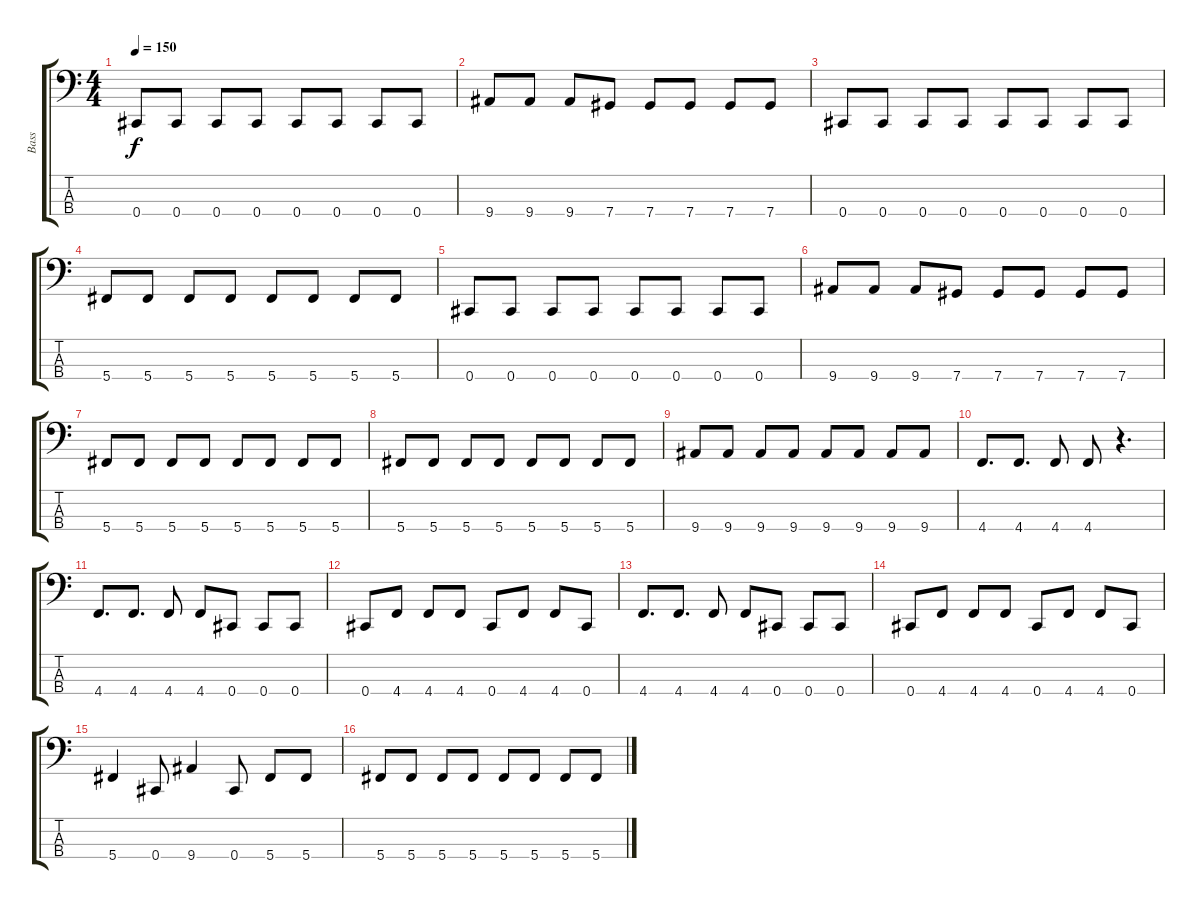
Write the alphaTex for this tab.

\track ("Bass" "Bass") {instrument electricbasspick}
\staff {score tabs}
\tuning (Gb2 Db2 Ab1 Db1) {hide}
\ts (4 4)
\tempo 150
\clef f4
\ks c
0.4.8{dy f} 0.4.8 0.4.8 0.4.8 0.4.8 0.4.8 0.4.8 0.4.8 |
9.4.8 9.4.8 9.4.8 7.4.8 7.4.8 7.4.8 7.4.8 7.4.8 |
0.4.8 0.4.8 0.4.8 0.4.8 0.4.8 0.4.8 0.4.8 0.4.8 |
5.4.8 5.4.8 5.4.8 5.4.8 5.4.8 5.4.8 5.4.8 5.4.8 |
0.4.8 0.4.8 0.4.8 0.4.8 0.4.8 0.4.8 0.4.8 0.4.8 |
9.4.8 9.4.8 9.4.8 7.4.8 7.4.8 7.4.8 7.4.8 7.4.8 |
5.4.8 5.4.8 5.4.8 5.4.8 5.4.8 5.4.8 5.4.8 5.4.8 |
5.4.8 5.4.8 5.4.8 5.4.8 5.4.8 5.4.8 5.4.8 5.4.8 |
9.4.8 9.4.8 9.4.8 9.4.8 9.4.8 9.4.8 9.4.8 9.4.8 |
4.4.8{d} 4.4.8{d} 4.4.8 4.4.8 r.4{d} |
4.4.8{d} 4.4.8{d} 4.4.8 4.4.8 0.4.8 0.4.8 0.4.8 |
0.4.8 4.4.8 4.4.8 4.4.8 0.4.8 4.4.8 4.4.8 0.4.8 |
4.4.8{d} 4.4.8{d} 4.4.8 4.4.8 0.4.8 0.4.8 0.4.8 |
0.4.8 4.4.8 4.4.8 4.4.8 0.4.8 4.4.8 4.4.8 0.4.8 |
5.4.4 0.4.8 9.4.4 0.4.8 5.4.8 5.4.8 |
5.4.8 5.4.8 5.4.8 5.4.8 5.4.8 5.4.8 5.4.8 5.4.8
